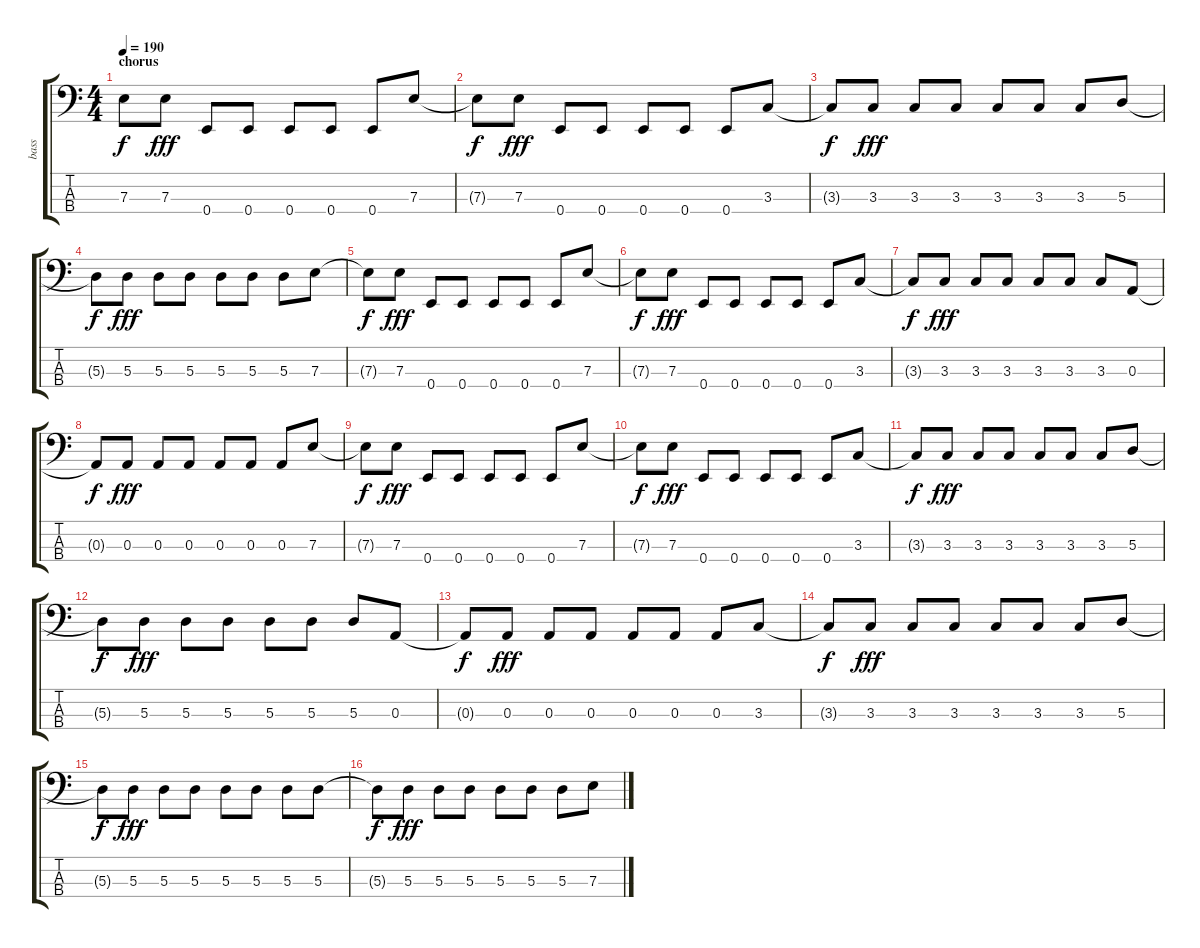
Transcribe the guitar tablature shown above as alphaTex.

\track ("bass" "bass") {instrument electricbassfinger}
\staff {score tabs}
\tuning (G2 D2 A1 E1) {hide}
\ts (4 4)
\section ("" "chorus")
\tempo 190
\clef f4
\ks c
7.3{t}.8{dy f} 7.3.8{dy fff} 0.4.8 0.4.8 0.4.8 0.4.8 0.4.8 7.3.8 |
7.3{t}.8{dy f} 7.3.8{dy fff} 0.4.8 0.4.8 0.4.8 0.4.8 0.4.8 3.3.8 |
3.3{t}.8{dy f} 3.3.8{dy fff} 3.3.8 3.3.8 3.3.8 3.3.8 3.3.8 5.3.8 |
5.3{t}.8{dy f} 5.3.8{dy fff} 5.3.8 5.3.8 5.3.8 5.3.8 5.3.8 7.3.8 |
7.3{t}.8{dy f} 7.3.8{dy fff} 0.4.8 0.4.8 0.4.8 0.4.8 0.4.8 7.3.8 |
7.3{t}.8{dy f} 7.3.8{dy fff} 0.4.8 0.4.8 0.4.8 0.4.8 0.4.8 3.3.8 |
3.3{t}.8{dy f} 3.3.8{dy fff} 3.3.8 3.3.8 3.3.8 3.3.8 3.3.8 0.3.8 |
0.3{t}.8{dy f} 0.3.8{dy fff} 0.3.8 0.3.8 0.3.8 0.3.8 0.3.8 7.3.8 |
7.3{t}.8{dy f} 7.3.8{dy fff} 0.4.8 0.4.8 0.4.8 0.4.8 0.4.8 7.3.8 |
7.3{t}.8{dy f} 7.3.8{dy fff} 0.4.8 0.4.8 0.4.8 0.4.8 0.4.8 3.3.8 |
3.3{t}.8{dy f} 3.3.8{dy fff} 3.3.8 3.3.8 3.3.8 3.3.8 3.3.8 5.3.8 |
5.3{t}.8{dy f} 5.3.8{dy fff} 5.3.8 5.3.8 5.3.8 5.3.8 5.3.8 0.3.8 |
0.3{t}.8{dy f} 0.3.8{dy fff} 0.3.8 0.3.8 0.3.8 0.3.8 0.3.8 3.3.8 |
3.3{t}.8{dy f} 3.3.8{dy fff} 3.3.8 3.3.8 3.3.8 3.3.8 3.3.8 5.3.8 |
5.3{t}.8{dy f} 5.3.8{dy fff} 5.3.8 5.3.8 5.3.8 5.3.8 5.3.8 5.3.8 |
5.3{t}.8{dy f} 5.3.8{dy fff} 5.3.8 5.3.8 5.3.8 5.3.8 5.3.8 7.3.8
